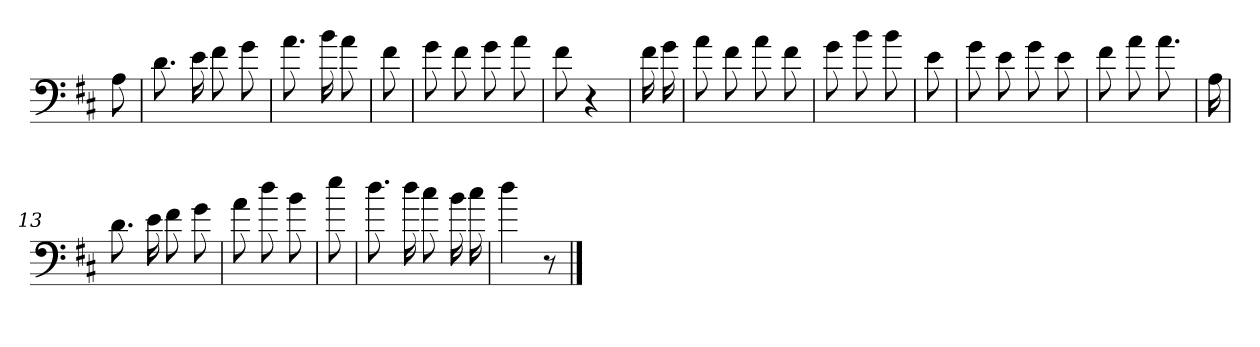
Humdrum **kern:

**kern
*part1
*staff1
*clefF4
*k[f#c#]
*D:
=
8A
=1
8.d
16e
8f#
8g
=2
8.a
16b
8a
=3
8f#
=4
8g
8f#
8g
8a
=5
8f#
4r
=6
16f#
16g
=7
8a
8f#
8a
8f#
=8
8g
8b
8b
=9
8e
=10
8g
8e
8g
8e
=11
8f#
8a
8.a
=12
16A
=13
8.d
16e
8f#
8g
=14
8a
8dd
8b
=15
8ee
=16
8.dd
16dd
8cc#
16b
16cc#
=17
4dd
8r
==
*-
